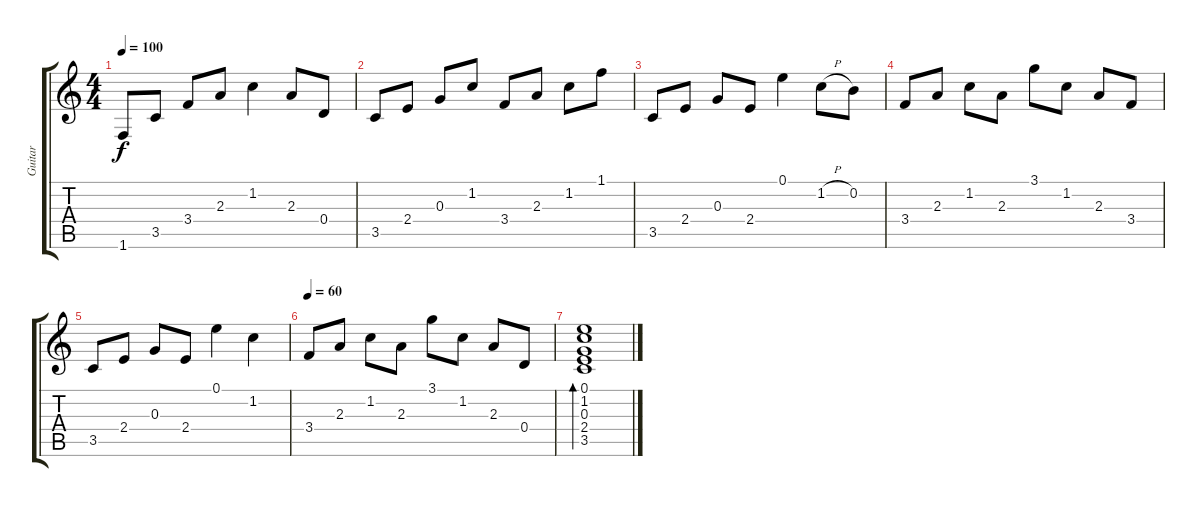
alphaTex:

\track ("Guitar" "Guitar") {instrument acousticguitarsteel}
\staff {score tabs}
\tuning (E4 B3 G3 D3 A2 E2) {hide}
\ts (4 4)
\tempo 100
\clef g2
\ks c
1.6.8{dy f} 3.5.8 3.4.8 2.3.8 1.2.4 2.3.8 0.4.8 |
3.5.8 2.4.8 0.3.8 1.2.8 3.4.8 2.3.8 1.2.8 1.1.8 |
3.5.8 2.4.8 0.3.8 2.4.8 0.1.4 1.2{h}.8 0.2.8 |
3.4.8 2.3.8 1.2.8 2.3.8 3.1.8 1.2.8 2.3.8 3.4.8 |
3.5.8 2.4.8 0.3.8 2.4.8 0.1.4 1.2.4 |
\tempo 60
3.4.8 2.3.8 1.2.8 2.3.8 3.1.8 1.2.8 2.3.8 0.4.8 |
(0.1 1.2 0.3 2.4 3.5).1{bd 240}
